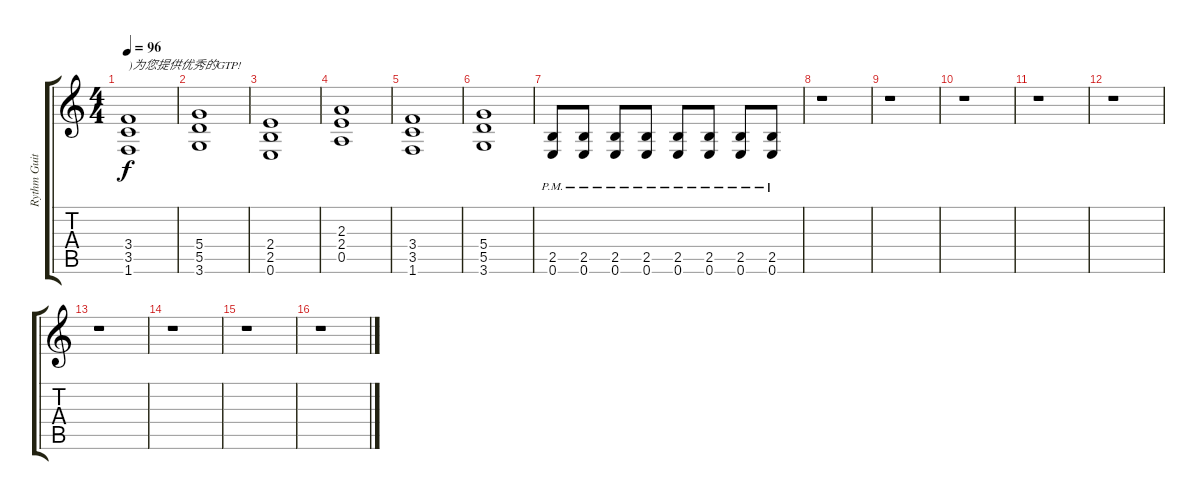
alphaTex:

\track ("Rythm Guitar" "Rythm Guit") {instrument distortionguitar}
\staff {score tabs}
\tuning (E4 B3 G3 D3 A2 E2) {hide}
\ts (4 4)
\tempo 96
\clef g2
\ks c
(3.4 3.5 1.6).1{txt ")为您提供优秀的GTP!" dy f} |
(5.4 5.5 3.6).1 |
(2.4 2.5 0.6).1 |
(2.3 2.4 0.5).1 |
(3.4 3.5 1.6).1 |
(5.4 5.5 3.6).1 |
(2.5{pm} 0.6{pm}).8 (2.5{pm} 0.6{pm}).8 (2.5{pm} 0.6{pm}).8 (2.5{pm} 0.6{pm}).8 (2.5{pm} 0.6{pm}).8 (2.5{pm} 0.6{pm}).8 (2.5{pm} 0.6{pm}).8 (2.5{pm} 0.6{pm}).8 |
r.1 |
r.1 |
r.1 |
r.1 |
r.1 |
r.1 |
r.1 |
r.1 |
r.1
